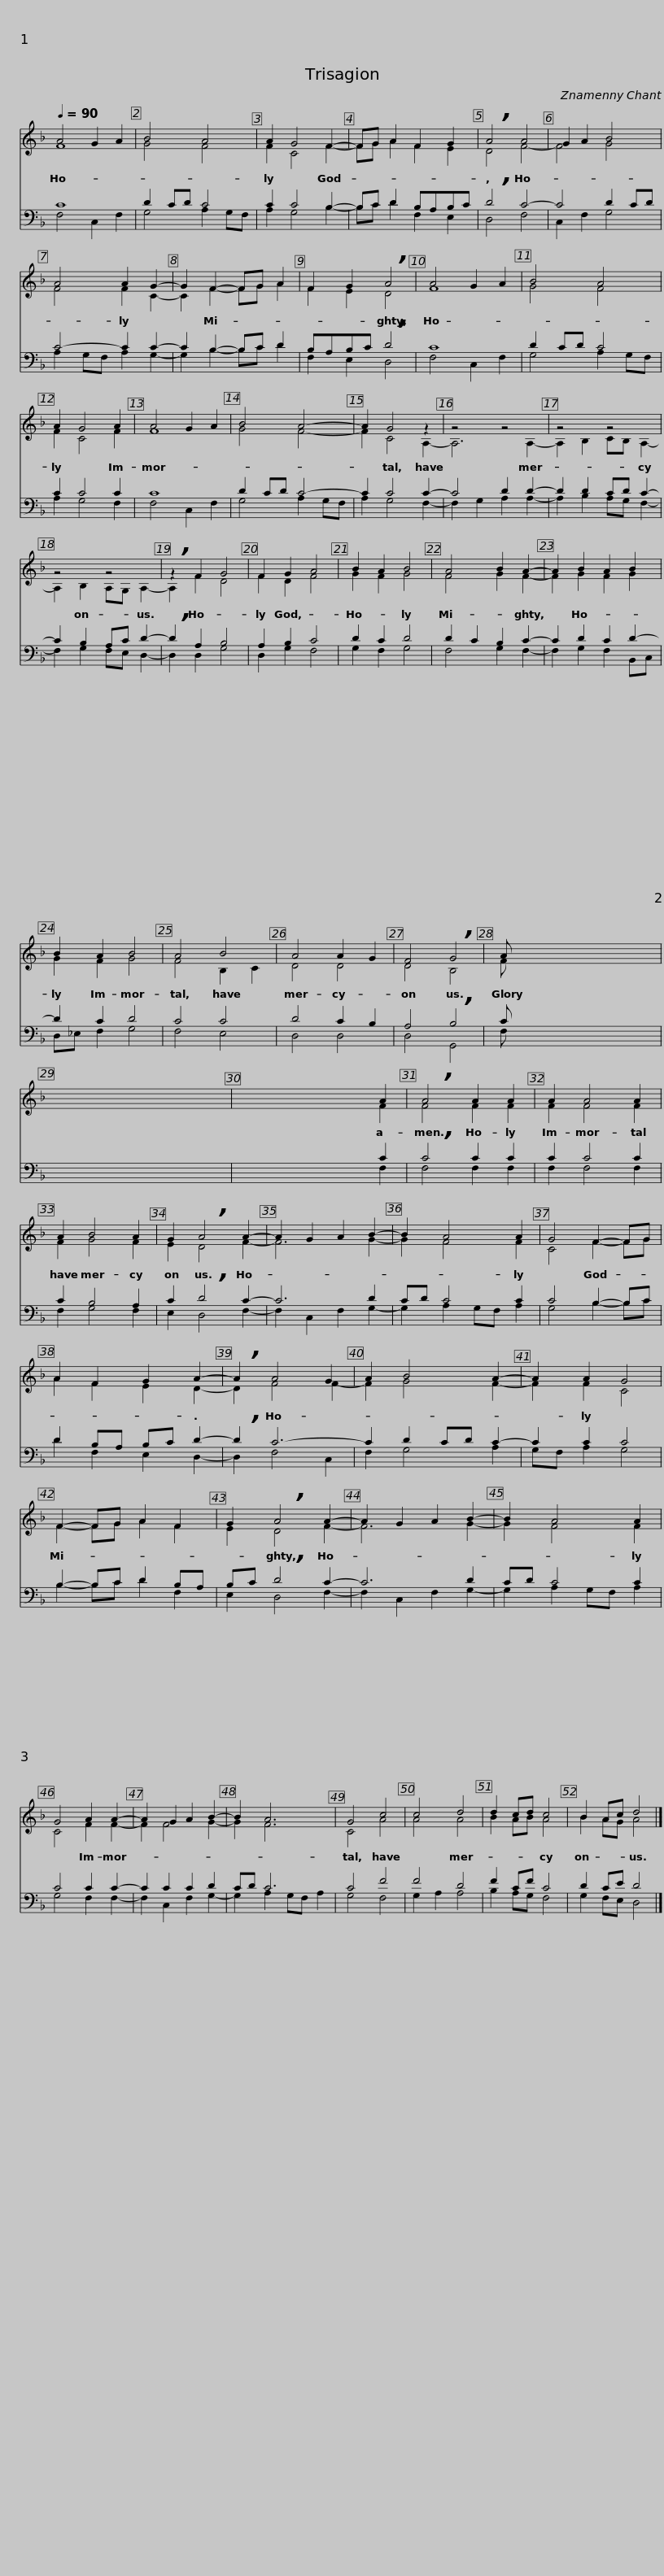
X:1
%%score ( 1 2 ) ( 3 4 )
L:1/8
Q:1/4=90
M:none
I:linebreak $
K:F
V:1 treble
V:2 treble
V:3 bass
V:4 bass
V:1
 A4 G2 A2 | B4 A4 | A2 G4 F2- | FG A2 F2 G2 | !breath!A4 A4 | %5
 G2 A2 B4 | A4 A2 G2- |$ G2 F2- FG A2 | F2 G2 !breath!A4 | A4 G2 A2 | %10
 B4 A4 | A2 G4 A2 | A4 G2 A2 | B4 A4- |$ A2 G4 z2 | %15
 z4 z4 | z4 z4 | z4 z4 | !breath!z2 F2 G4 | F2 G2 A4 | %20
 B2 A2 B4 |$ A4 B2 A2- | A2 B2 A2 B2 | B2 A2 B4 | A4 B4 | %25
 A4 A2 G2 | F4 !breath!G4 |$ Axxx xxxx | xxxx xxxx | xxxx xx A2 |$ %30
 !breath!A4 A2 A2 | A2 A4 A2 | A2 B4 A2 | G2 !breath!A4 A2- | A2 G2 A2 B2- | %35
 B2 A4 A2 | G4 F2- FG |$ A2 F2 G2 A2- | !breath!A2 A4 G2 | A2 B4 A2- | %40
 A2 A2 G4 | F2- FG A2 F2 | G2 !breath!A4 A2- | A2 G2 A2 B2- |$ B2 A4 A2 | %45
 G4 A2 A2- | A2 G2 A2 B2- | B2 A6 | G4 c4 | c4 d4 | %50
 d2 cd c4 |$ B2 Ac d4 |] %52
V:2
 F8 | G4 F4 | F2 C4 F2- | FG A2 F2 E2 | D4 F4- | %5
 F4 G4 | F4 F2 C2- |$ C2 F2- FG A2 | F2 E2 D4 | F8 | %10
 G4 F4 | F2 C4 F2 | F8 | G4 F4- |$ F2 C4 A,2- | %15
 A,6 A,2- | A,2 B,2 CB, A,2- | A,2 B,2 A,G, A,2- | A,2 F2 D4 | F2 D2 F4 | %20
 G2 F2 G4 |$ F4 G2 F2- | F2 G2 F2 G2 | G2 F2 G4 | F4 B,2 C2 | %25
 D4 D4 | D4 B,4 |$ Fxxx xxxx | xxxx xxxx | xxxx xx F2 |$ %30
 F4 F2 F2 | F2 F4 F2 | F2 G4 F2 | E2 D4 F2- | F6 G2- | %35
 G2 F4 F2 | C4 F2- FG |$ A2 F2 E2 D2- | D2 F4 F2- | F2 G4 F2- | %40
 F2 F2 C4 | F2- FG A2 F2 | E2 D4 F2- | F6 G2- |$ G2 F4 F2 | %45
 C4 F2 F2- | F2 F4 G2- | G2 F6 | C4 A4 | A4 A4 | %50
 B2 AB A4 |$ B2 AG A4 |] %52
V:3
 C8 | D2 CD C4 | C2 C4 B,2- | B,C D2 B,A,B,C | !breath!D4 C4- | %5
 C4 D2 CD | C4- C2 C2- |$ C2 B,2- B,C D2 | B,A,B,C !breath!D4 | C8 | %10
 D2 CD C4 | C2 C4 C2 | C8 | D2 CD C4- |$ C2 C4 C2- | %15
 C4 D2 D2- | D2 D2 CD C2- | C2 B,2 A,C D2- | !breath!D2 A,2 B,4 | A,2 B,2 C4 | %20
 D2 C2 D4 |$ D2 C2 B,2 C2- | C2 D2 C2 D2- | D2 C2 D4 | C4 C4 | %25
 D4 C2 B,2 | A,4 !breath!B,4 |$ Cxxx xxxx | xxxx xxxx | xxxx xx C2 |$ %30
 !breath!C4 C2 C2 | C2 C4 C2 | C2 B,4 A,2 | C2 !breath!D4 C2- | C6 D2 | %35
 CD C4 C2 | C4 B,2- B,C |$ D2 B,A, B,C D2- | !breath!D2 C6- | C2 D2 CD C2- | %40
 C2 C2 C4 | B,2- B,C D2 B,A, | B,C !breath!D4 C2- | C6 D2 |$ CD C4 C2 | %45
 C4 C2 C2- | C2 C2 C2 D2 | CD C6 | C4 F4 | F4 D4 | %50
 F2 CF C4 |$ D2 CE D4 |] %52
V:4
 F,4 C,2 F,2 | G,4 A,2 G,F, | A,2 G,4 B,2- | B,C D2 F,2 E,2 | D,4 F,4 | %5
 C,2 F,2 G,4 | A,2 G,F, A,2 G,2- |$ G,2 B,2- B,C D2 | F,2 E,2 D,4 | F,4 C,2 F,2 | %10
 G,4 A,2 G,F, | A,2 G,4 F,2 | F,4 C,2 F,2 | G,4 A,2 G,F, |$ A,2 G,4 F,2- | %15
 F,2 G,2 A,2 A,2- | A,2 B,2 A,G, F,2- | F,2 G,2 F,E, D,2- | D,2 D,2 G,4 | D,2 G,2 F,4 | %20
 G,2 F,2 G,4 |$ F,4 G,2 F,2- | F,2 G,2 F,2 B,,C, | D,_E, F,2 G,4 | F,4 E,4 | %25
 D,4 D,4 | D,4 G,,4 |$ F,xxx xxxx | xxxx xxxx | xxxx xx F,2 |$ %30
 F,4 F,2 F,2 | F,2 F,4 F,2 | F,2 G,4 F,2 | E,2 D,4 F,2- | F,2 C,2 F,2 G,2- | %35
 G,2 A,2 G,F, A,2 | G,4 B,2- B,C |$ D2 F,2 E,2 D,2- | D,2 F,4 C,2 | F,2 G,4 A,2 | %40
 G,F, A,2 G,4 | B,2- B,C D2 F,2 | E,2 D,4 F,2- | F,2 C,2 F,2 G,2- |$ G,2 A,2 G,F, A,2 | %45
 G,4 F,2 F,2- | F,2 C,2 F,2 G,2- | G,2 A,2 G,F, A,2 | G,4 F,4 | G,2 A,2 A,4 | %50
 B,2 A,G, F,4 |$ G,2 F,E, D,4 |] %52
